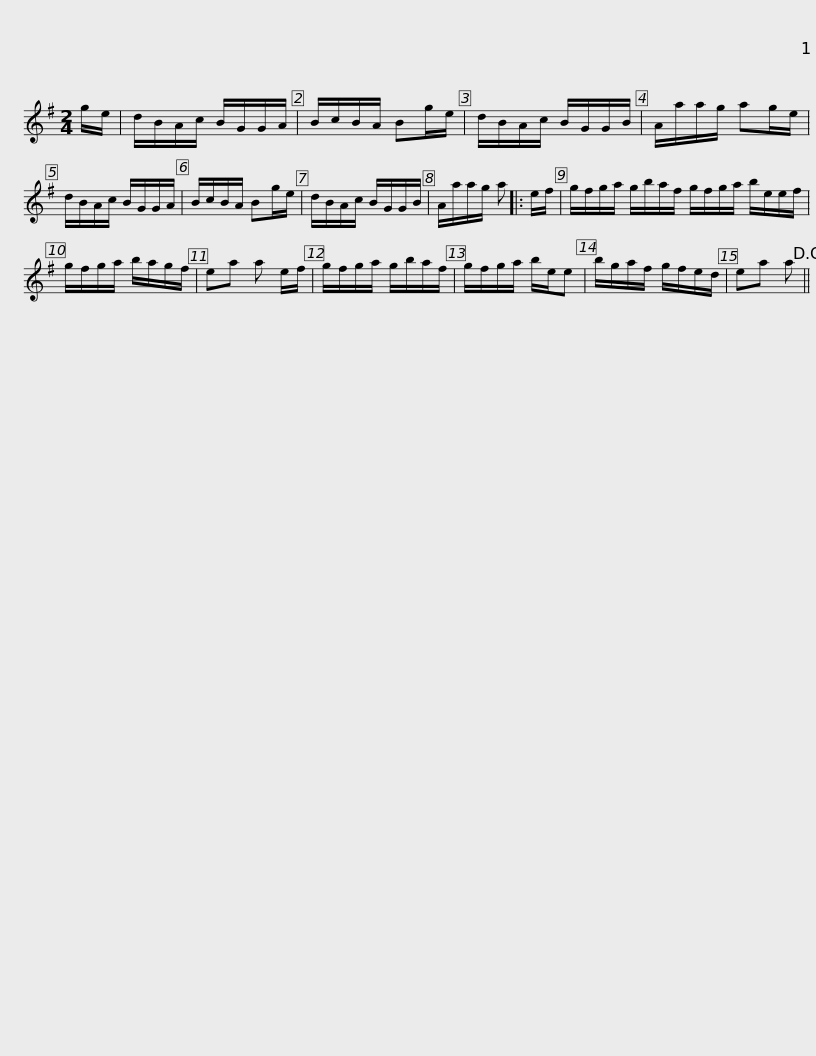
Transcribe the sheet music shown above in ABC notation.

X:1
L:1/8
M:2/4
I:linebreak $
K:G
V:1 treble
V:1
 g/e/ | d/B/A/c/ B/G/G/A/ | B/c/B/A/ Bg/e/ | d/B/A/c/ B/G/G/B/ | A/a/a/g/ ag/e/ | %5
 d/B/A/c/ B/G/G/A/ | B/c/B/A/ Bg/e/ |$ d/B/A/c/ B/G/G/B/ | A/a/a/g/ a |: e/f/ | %10
 g/f/g/a/ g/b/a/f/ g/f/g/a/ b/e/e/f/ | g/f/g/a/ b/a/g/f/ | ea a e/f/ |$ g/f/g/a/ g/b/a/f/ | g/f/g/a/ b/e/e | %15
 b/g/a/f/ g/f/e/d/ | ea a!D.C.! || %17
